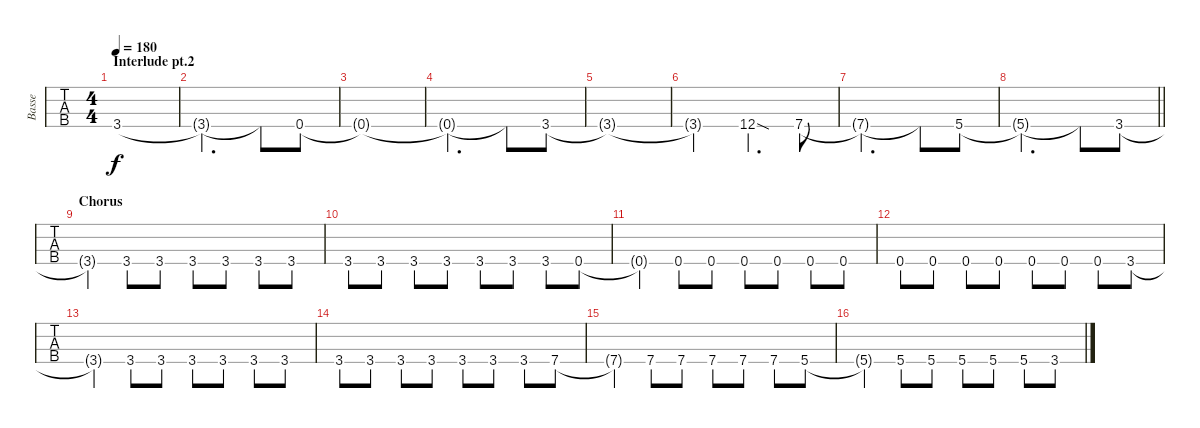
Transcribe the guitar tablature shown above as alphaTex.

\track ("Basse" "Basse") {instrument electricbassfinger}
\staff {tabs}
\tuning (F2 C2 G1 C1) {hide}
\ts (4 4)
\section ("" "Interlude pt.2")
\tempo 180
\clef f4
\ks c
3.4{t}.1{dy f} |
3.4{t}.2{d} 3.4{t}.8 0.4.8 |
0.4{t}.1 |
0.4{t}.2{d} 0.4{t}.8 3.4.8 |
3.4{t}.1 |
3.4{t}.2 12.4{sod}.4{d} 7.4.8 |
7.4{t}.2{d} 7.4{t}.8 5.4.8 |
\barLineRight lightlight
5.4{t}.2{d} 5.4{t}.8 3.4.8 |
\section ("" "Chorus")
3.4{t}.4 3.4.8 3.4.8 3.4.8 3.4.8 3.4.8 3.4.8 |
3.4.8 3.4.8 3.4.8 3.4.8 3.4.8 3.4.8 3.4.8 0.4.8 |
0.4{t}.4 0.4.8 0.4.8 0.4.8 0.4.8 0.4.8 0.4.8 |
0.4.8 0.4.8 0.4.8 0.4.8 0.4.8 0.4.8 0.4.8 3.4.8 |
3.4{t}.4 3.4.8 3.4.8 3.4.8 3.4.8 3.4.8 3.4.8 |
3.4.8 3.4.8 3.4.8 3.4.8 3.4.8 3.4.8 3.4.8 7.4.8 |
7.4{t}.4 7.4.8 7.4.8 7.4.8 7.4.8 7.4.8 5.4.8 |
5.4{t}.4 5.4.8 5.4.8 5.4.8 5.4.8 5.4.8 3.4.8
